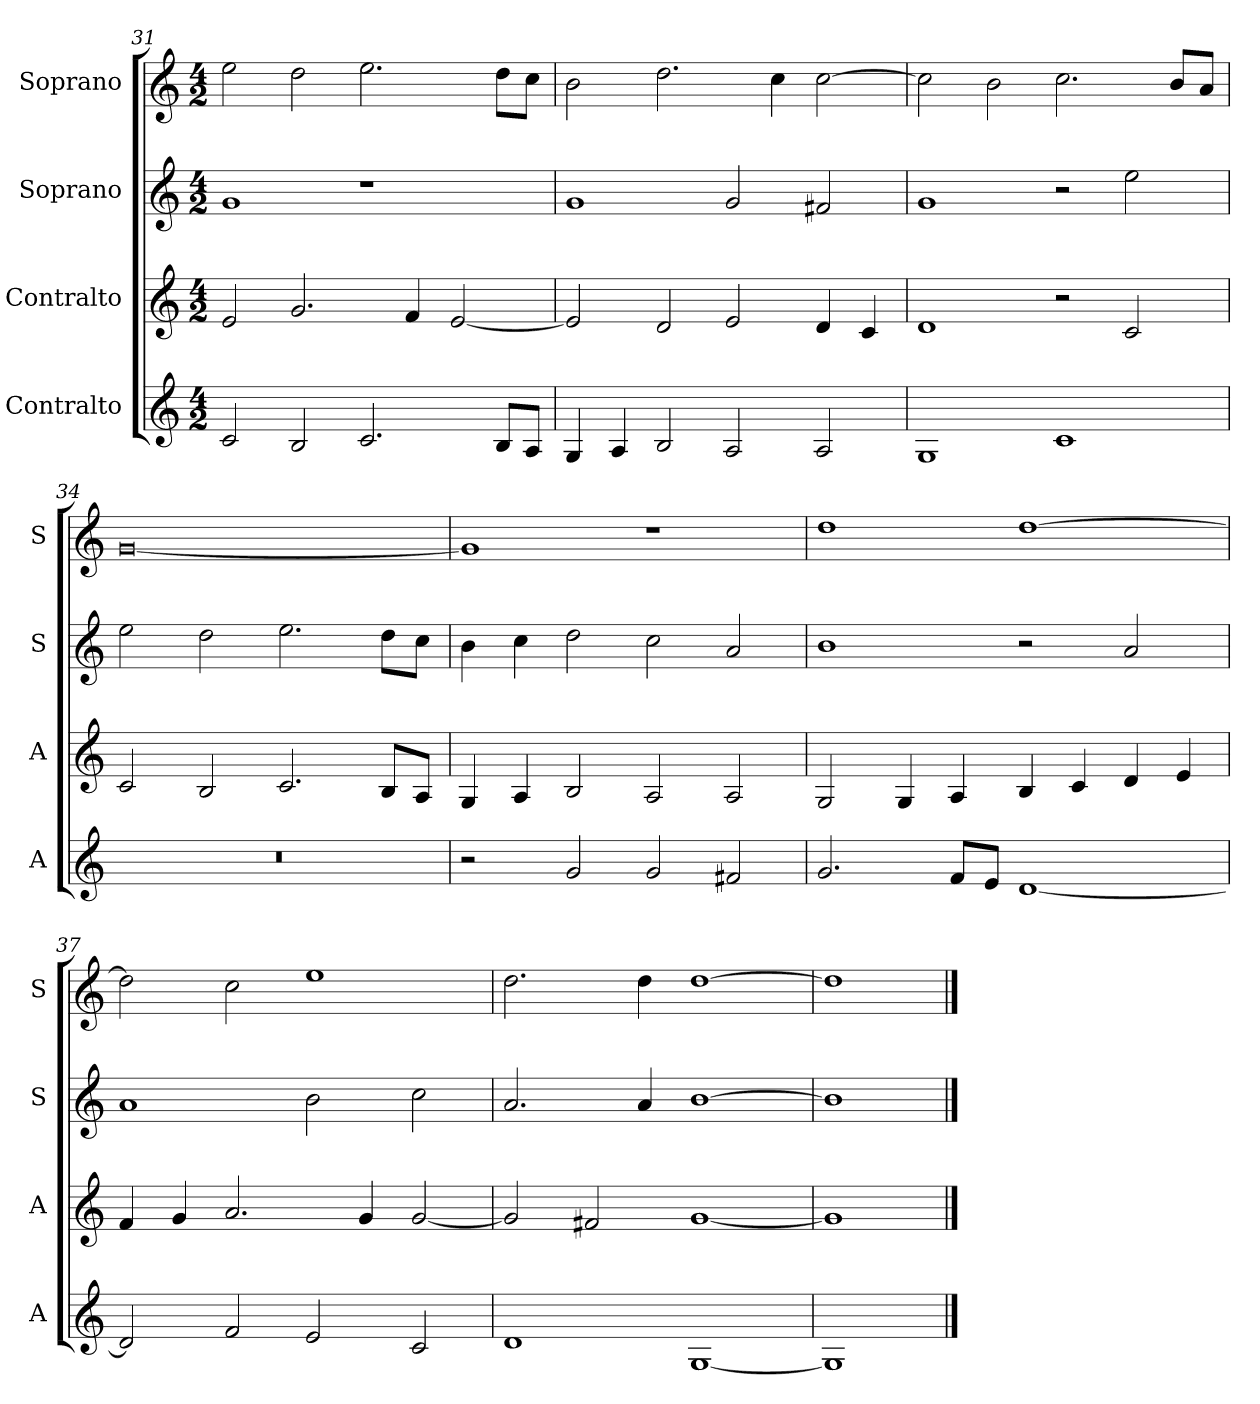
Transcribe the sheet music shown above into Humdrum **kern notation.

**kern	**kern	**kern	**kern
*part4	*part3	*part2	*part1
*staff4	*staff3	*staff2	*staff1
*I"Contralto	*I"Contralto	*I"Soprano	*I"Soprano
*I'A	*I'A	*I'S	*I'S
*clefG2	*clefG2	*clefG2	*clefG2
*k[]	*k[]	*k[]	*k[]
*G:mix	*G:mix	*G:mix	*G:mix
*M4/2	*M4/2	*M4/2	*M4/2
=31	=31	=31	=31
2c	2e	1g	2ee
2B	2.g	.	2dd
2.c	.	1r	2.ee
.	4f	.	.
.	[2e	.	.
8B/L	.	.	8dd\L
8A/J	.	.	8cc\J
=32	=32	=32	=32
4G	2e]	1g	2b
4A	.	.	.
2B	2d	.	2.dd
2A	2e	2g	.
.	.	.	4cc
2A	4d	2f#X	[2cc
.	4c	.	.
=33	=33	=33	=33
1G	1d	1g	2cc]
.	.	.	2b
1c	2r	2r	2.cc
.	2c	2ee	.
.	.	.	8b/L
.	.	.	8a/J
=34	=34	=34	=34
0r	2c	2ee	[0g
.	2B	2dd	.
.	2.c	2.ee	.
.	8B/L	8dd\L	.
.	8A/J	8cc\J	.
=35	=35	=35	=35
2r	4G	4b	1g]
.	4A	4cc	.
2g	2B	2dd	.
2g	2A	2cc	1r
2f#X	2A	2a	.
=36	=36	=36	=36
2.g	2G	1b	1dd
.	4G	.	.
8f/L	4A	.	.
8e/J	.	.	.
[1d	4B	2r	[1dd
.	4c	.	.
.	4d	2a	.
.	4e	.	.
=37	=37	=37	=37
2d]	4f	1a	2dd]
.	4g	.	.
2f	2.a	.	2cc
2e	.	2b	1ee
.	4g	.	.
2c	[2g	2cc	.
=38	=38	=38	=38
1d	2g]	2.a	2.dd
.	2f#X	.	.
.	.	4a	4dd
[1G	[1g	[1b	[1dd
=39	=39	=39	=39
1G]	1g]	1b]	1dd]
==	==	==	==
*-	*-	*-	*-
